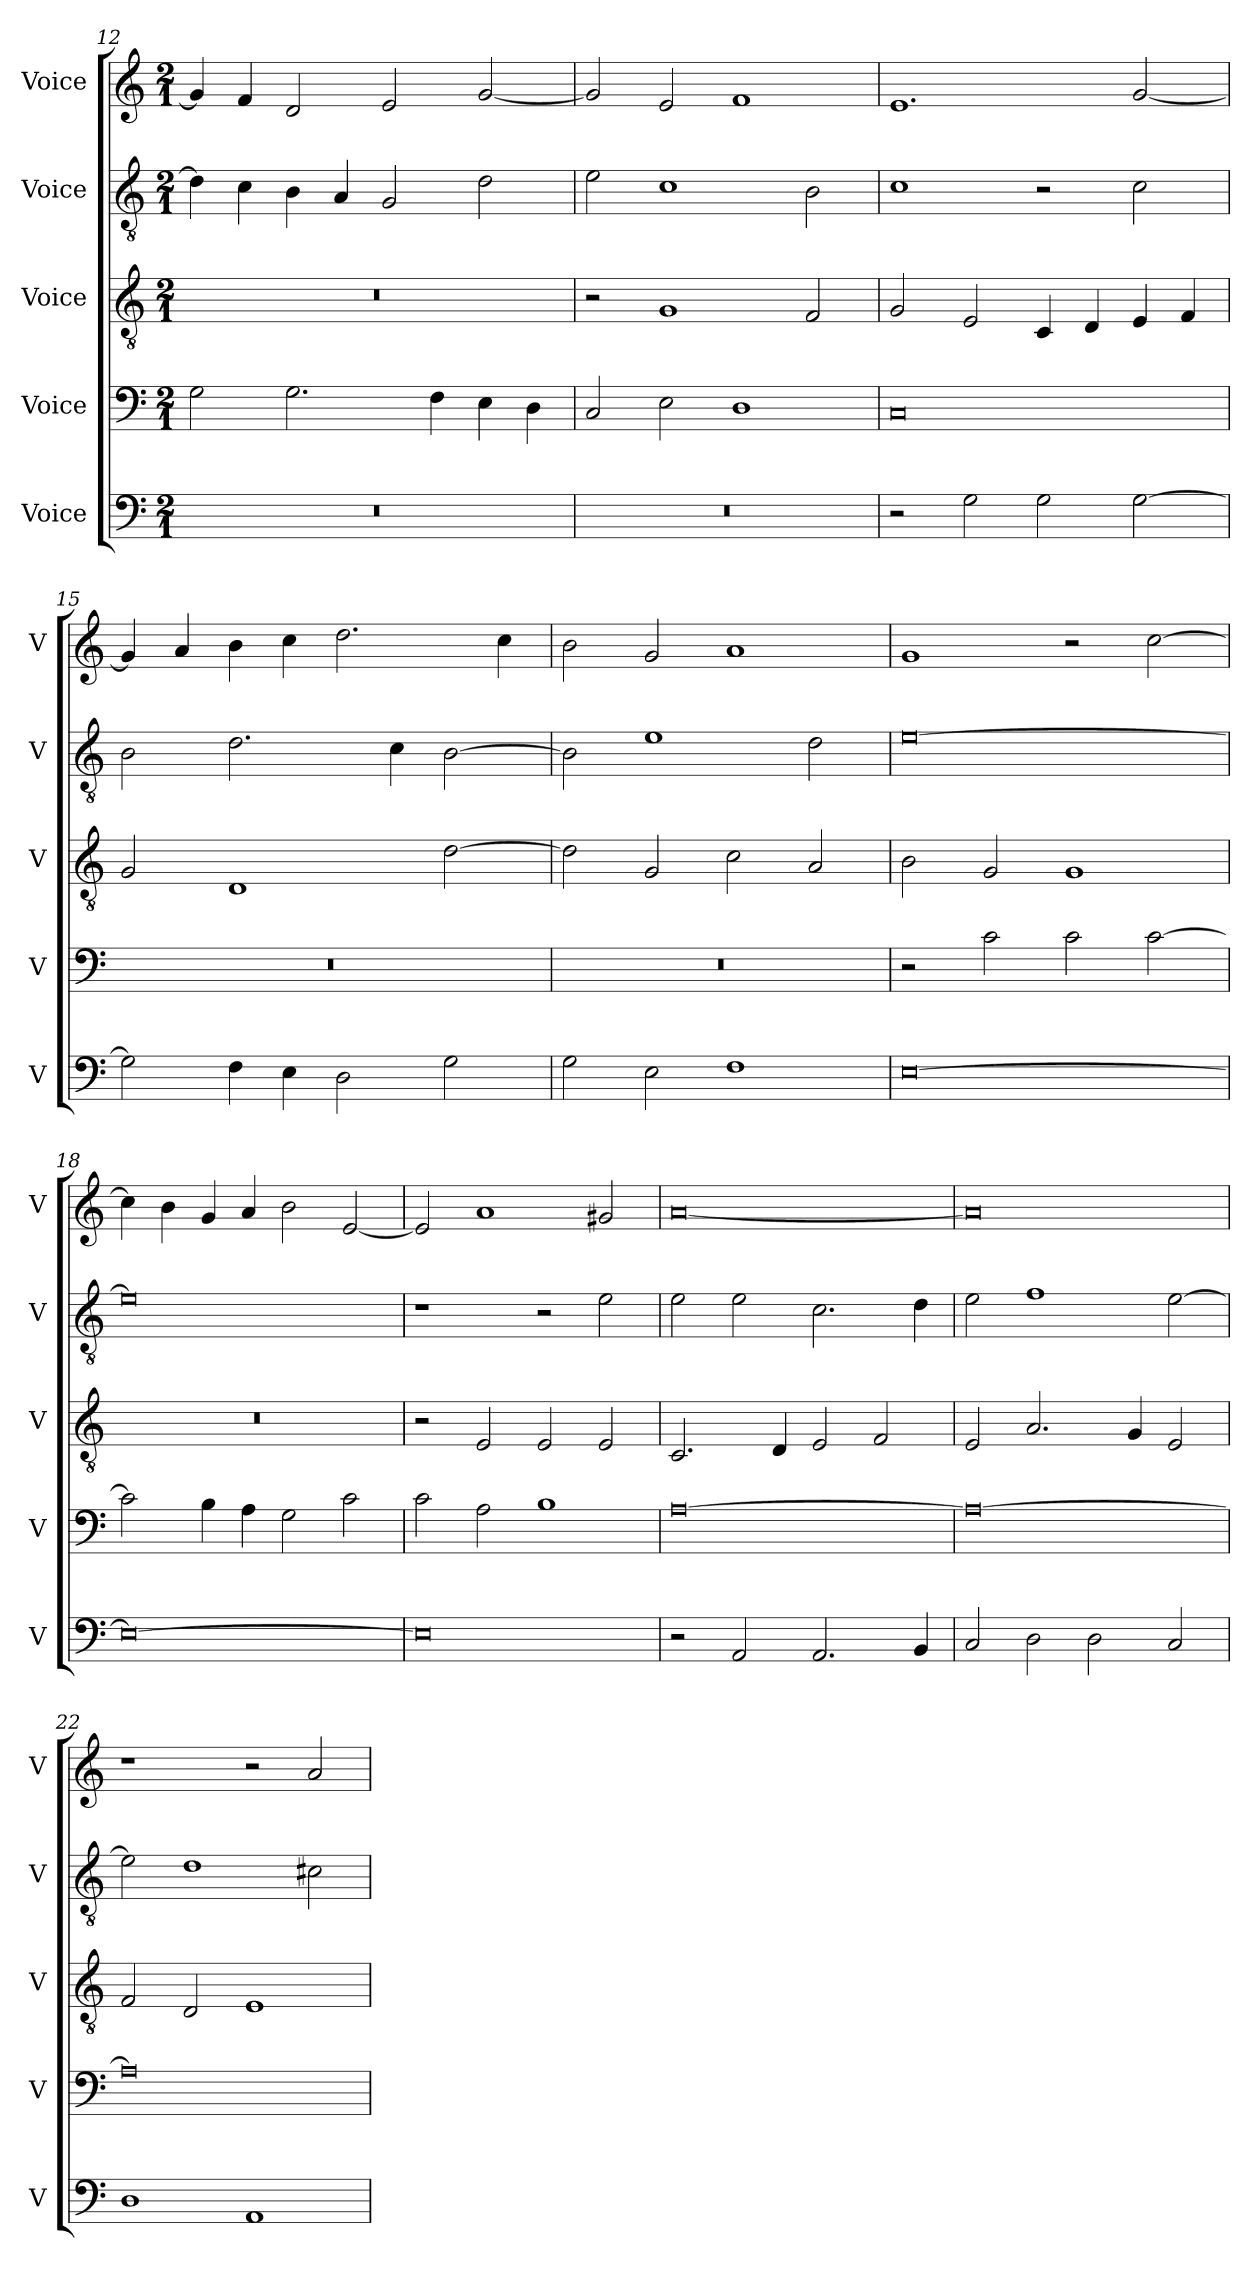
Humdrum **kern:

**kern	**kern	**kern	**kern	**kern
*part5	*part4	*part3	*part2	*part1
*staff5	*staff4	*staff3	*staff2	*staff1
*I"Voice	*I"Voice	*I"Voice	*I"Voice	*I"Voice
*I'V	*I'V	*I'V	*I'V	*I'V
!!LO:PB:g=z
*clefF4	*clefF4	*clefGv2	*clefGv2	*clefG2
*k[]	*k[]	*k[]	*k[]	*k[]
*M2/1	*M2/1	*M2/1	*M2/1	*M2/1
=12	=12	=12	=12	=12
0r	2G\	0r	4d\]	4g/]
.	.	.	4c\	4f/
.	2.G\	.	4B\	2d/
.	.	.	4A/	.
.	.	.	2G/	2e/
.	4F\	.	.	.
.	4E\	.	2d\	[2g/
.	4D\	.	.	.
=13	=13	=13	=13	=13
0r	2C/	2r	2e\	2g/]
.	2E\	1G	1c	2e/
.	1D	.	.	1f
.	.	2F/	2B\	.
=14	=14	=14	=14	=14
2r	0C	2G/	1c	1.e
2G\	.	2E/	.	.
2G\	.	4C/	2r	.
.	.	4D/	.	.
[2G\	.	4E/	2c\	[2g/
.	.	4F/	.	.
!!LO:LB:g=z
=15	=15	=15	=15	=15
2G\]	0r	2G/	2B\	4g/]
.	.	.	.	4a/
4F\	.	1D	2.d\	4b\
4E\	.	.	.	4cc\
2D\	.	.	.	2.dd\
.	.	.	4c\	.
2G\	.	[2d\	[2B\	.
.	.	.	.	4cc\
=16	=16	=16	=16	=16
2G\	0r	2d\]	2B\]	2b\
2E\	.	2G/	1e	2g/
1F	.	2c\	.	1a
.	.	2A/	2d\	.
=17	=17	=17	=17	=17
[0E	2r	2B\	[0e	1g
.	2c\	2G/	.	.
.	2c\	1G	.	2r
.	[2c\	.	.	[2cc\
!!LO:LB:g=z
=18	=18	=18	=18	=18
0E_	2c\]	0r	0e]	4cc\]
.	.	.	.	4b\
.	4B\	.	.	4g/
.	4A\	.	.	4a/
.	2G\	.	.	2b\
.	2c\	.	.	[2e/
=19	=19	=19	=19	=19
0E]	2c\	2r	1r	2e/]
.	2A\	2E/	.	1a
.	1B	2E/	2r	.
.	.	2E/	2e\	2g#X/
=20	=20	=20	=20	=20
2r	[0A	2.C/	2e\	[0a
2AA/	.	.	2e\	.
.	.	4D/	.	.
2.AA/	.	2E/	2.c\	.
.	.	2F/	.	.
4BB/	.	.	4d\	.
!!LO:PB:g=z
=21	=21	=21	=21	=21
2C/	0A_	2E/	2e\	0a]
2D\	.	2.A/	1f	.
2D\	.	.	.	.
.	.	4G/	.	.
2C/	.	2E/	[2e\	.
=22	=22	=22	=22	=22
1D	0A]	2F/	2e\]	1r
.	.	2D/	1d	.
1AA	.	1E	.	2r
.	.	.	2c#X\	2a/
=	=	=	=	=
*-	*-	*-	*-	*-
